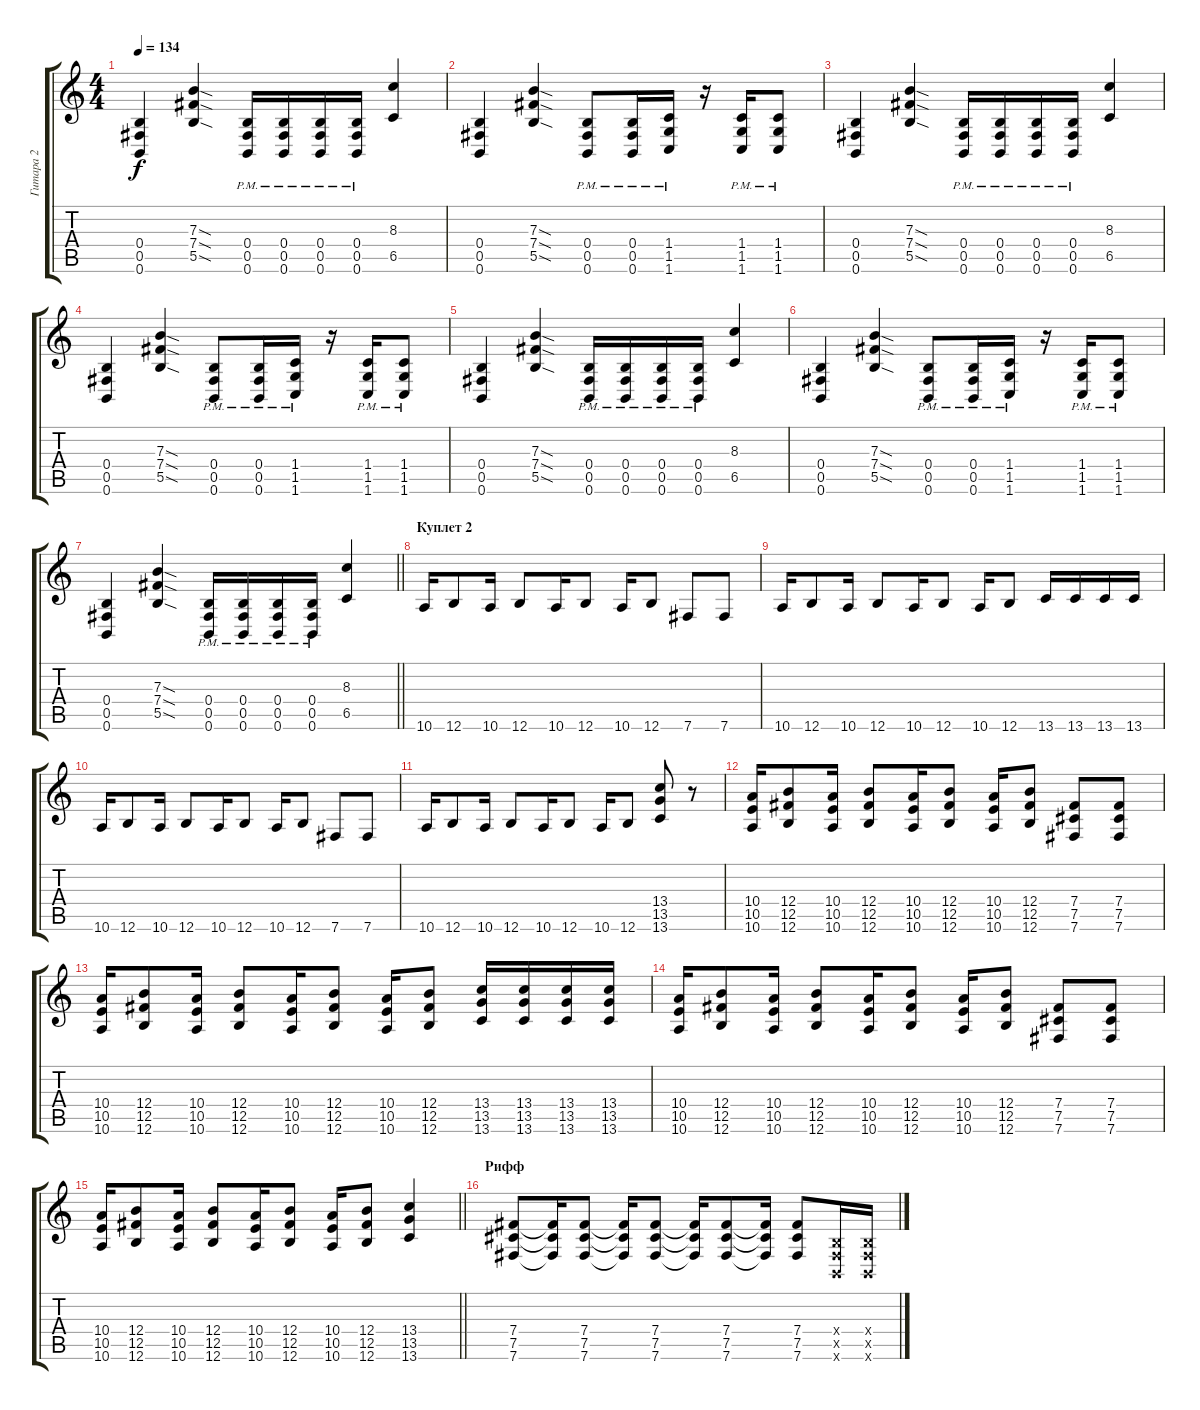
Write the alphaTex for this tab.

\track ("Гитара 2" "Гитара 2") {instrument distortionguitar}
\staff {score tabs}
\tuning (Db4 Ab3 E3 B2 Gb2 B1) {hide}
\ts (4 4)
\tempo 134
\clef g2
\ks c
(0.4 0.5 0.6).4{dy f} (7.3{sod} 7.4{sod} 5.5{sod}).4 (0.4{pm} 0.5{pm} 0.6{pm}).16 (0.4{pm} 0.5{pm} 0.6{pm}).16 (0.4{pm} 0.5{pm} 0.6{pm}).16 (0.4 0.5 0.6{pm}).16 (8.3 6.5).4 |
(0.4 0.5 0.6).4 (7.3{sod} 7.4{sod} 5.5{sod}).4 (0.4{pm} 0.5{pm} 0.6{pm}).8 (0.4{pm} 0.5{pm} 0.6{pm}).16 (1.4{pm} 1.5{pm} 1.6{pm}).16 r.16 (1.4{pm} 1.5{pm} 1.6{pm}).16 (1.4{pm} 1.5{pm} 1.6{pm}).8 |
(0.4 0.5 0.6).4 (7.3{sod} 7.4{sod} 5.5{sod}).4 (0.4{pm} 0.5{pm} 0.6{pm}).16 (0.4{pm} 0.5{pm} 0.6{pm}).16 (0.4{pm} 0.5{pm} 0.6{pm}).16 (0.4 0.5 0.6{pm}).16 (8.3 6.5).4 |
(0.4 0.5 0.6).4 (7.3{sod} 7.4{sod} 5.5{sod}).4 (0.4{pm} 0.5{pm} 0.6{pm}).8 (0.4{pm} 0.5{pm} 0.6{pm}).16 (1.4{pm} 1.5{pm} 1.6{pm}).16 r.16 (1.4{pm} 1.5{pm} 1.6{pm}).16 (1.4{pm} 1.5{pm} 1.6{pm}).8 |
(0.4 0.5 0.6).4 (7.3{sod} 7.4{sod} 5.5{sod}).4 (0.4{pm} 0.5{pm} 0.6{pm}).16 (0.4{pm} 0.5{pm} 0.6{pm}).16 (0.4{pm} 0.5{pm} 0.6{pm}).16 (0.4 0.5 0.6{pm}).16 (8.3 6.5).4 |
(0.4 0.5 0.6).4 (7.3{sod} 7.4{sod} 5.5{sod}).4 (0.4{pm} 0.5{pm} 0.6{pm}).8 (0.4{pm} 0.5{pm} 0.6{pm}).16 (1.4{pm} 1.5{pm} 1.6{pm}).16 r.16 (1.4{pm} 1.5{pm} 1.6{pm}).16 (1.4{pm} 1.5{pm} 1.6{pm}).8 |
\barLineRight lightlight
(0.4 0.5 0.6).4 (7.3{sod} 7.4{sod} 5.5{sod}).4 (0.4{pm} 0.5{pm} 0.6{pm}).16 (0.4{pm} 0.5{pm} 0.6{pm}).16 (0.4{pm} 0.5{pm} 0.6{pm}).16 (0.4 0.5 0.6{pm}).16 (8.3 6.5).4 |
\section ("" "Куплет 2")
10.6.16 12.6.8 10.6.16 12.6.8 10.6.16 12.6.8 10.6.16 12.6.8 7.6.8 7.6.8 |
10.6.16 12.6.8 10.6.16 12.6.8 10.6.16 12.6.8 10.6.16 12.6.8 13.6.16 13.6.16 13.6.16 13.6.16 |
10.6.16 12.6.8 10.6.16 12.6.8 10.6.16 12.6.8 10.6.16 12.6.8 7.6.8 7.6.8 |
10.6.16 12.6.8 10.6.16 12.6.8 10.6.16 12.6.8 10.6.16 12.6.8 (13.4 13.5 13.6).8 r.8 |
(10.4 10.5 10.6).16 (12.4 12.5 12.6).8 (10.4 10.5 10.6).16 (12.4 12.5 12.6).8 (10.4 10.5 10.6).16 (12.4 12.5 12.6).8 (10.4 10.5 10.6).16 (12.4 12.5 12.6).8 (7.4 7.5 7.6).8 (7.4 7.5 7.6).8 |
(10.4 10.5 10.6).16 (12.4 12.5 12.6).8 (10.4 10.5 10.6).16 (12.4 12.5 12.6).8 (10.4 10.5 10.6).16 (12.4 12.5 12.6).8 (10.4 10.5 10.6).16 (12.4 12.5 12.6).8 (13.4 13.5 13.6).16 (13.4 13.5 13.6).16 (13.4 13.5 13.6).16 (13.4 13.5 13.6).16 |
(10.4 10.5 10.6).16 (12.4 12.5 12.6).8 (10.4 10.5 10.6).16 (12.4 12.5 12.6).8 (10.4 10.5 10.6).16 (12.4 12.5 12.6).8 (10.4 10.5 10.6).16 (12.4 12.5 12.6).8 (7.4 7.5 7.6).8 (7.4 7.5 7.6).8 |
\barLineRight lightlight
(10.4 10.5 10.6).16 (12.4 12.5 12.6).8 (10.4 10.5 10.6).16 (12.4 12.5 12.6).8 (10.4 10.5 10.6).16 (12.4 12.5 12.6).8 (10.4 10.5 10.6).16 (12.4 12.5 12.6).8 (13.4 13.5 13.6).4 |
\section ("" "Рифф")
(7.4 7.5 7.6).8 (7.4{t} 7.5{t} 7.6{t}).16 (7.4 7.5 7.6).8 (7.4{t} 7.5{t} 7.6{t}).16 (7.4 7.5 7.6).8 (7.4{t} 7.5{t} 7.6{t}).16 (7.4 7.5 7.6).8 (7.4{t} 7.5{t} 7.6{t}).16 (7.4 7.5 7.6).8 (0.4{x} 0.5{x} 0.6{x}).16 (0.4{x} 0.5{x} 0.6{x}).16
